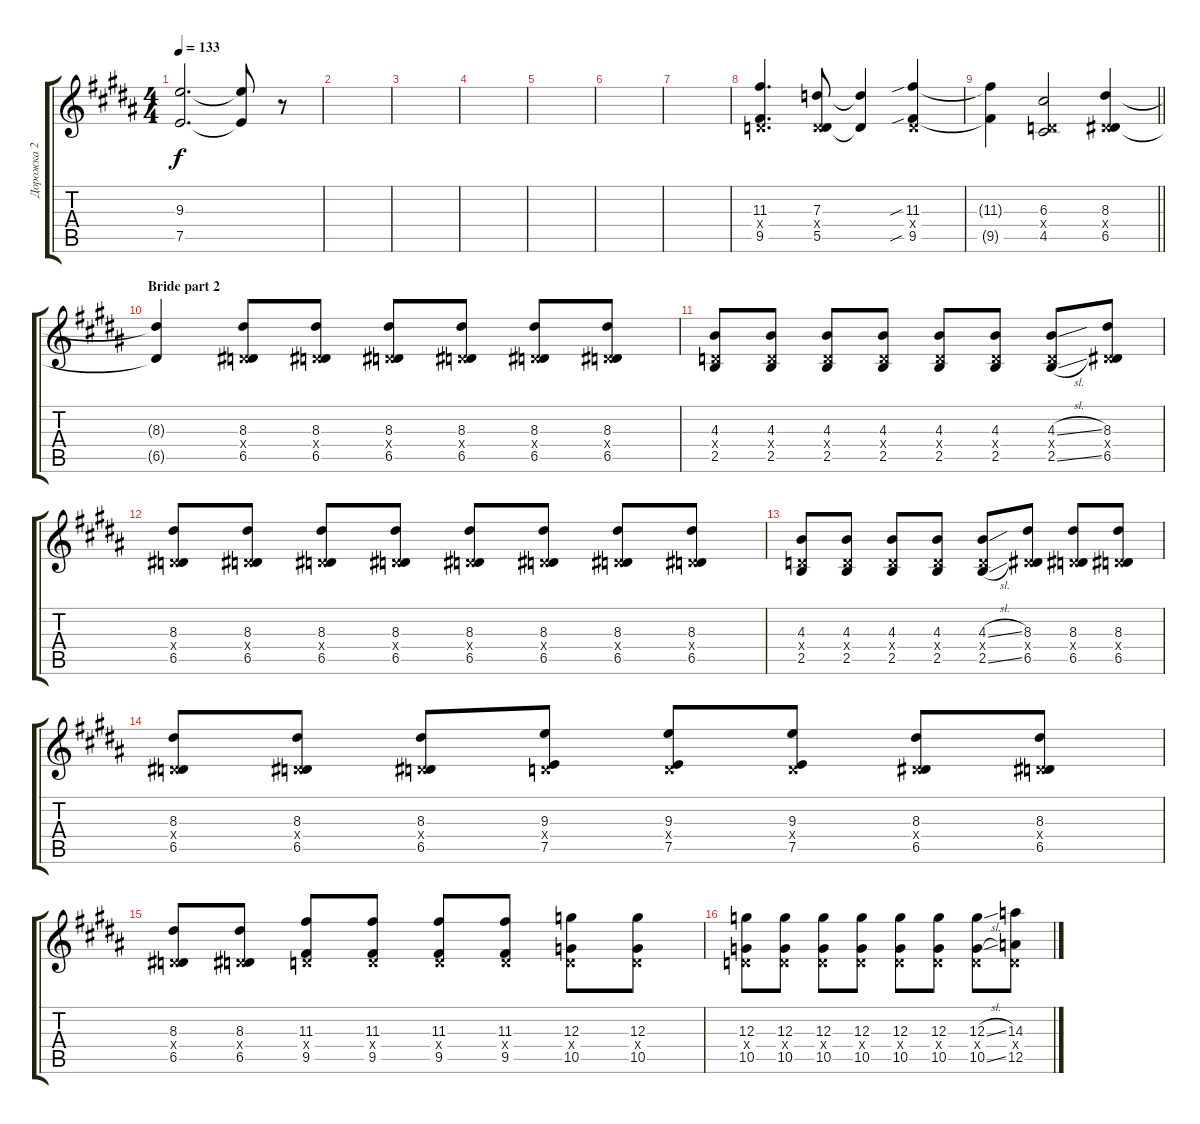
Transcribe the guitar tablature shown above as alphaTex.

\track ("Дорожка 2" "Дорожка 2") {instrument distortionguitar}
\staff {score tabs}
\tuning (E4 B3 G3 D3 A2 E2) {hide}
\ts (4 4)
\tempo 133
\clef g2
\ks b
(9.3{t} 7.5{t}).2{d dy f} (9.3{t} 7.5{t}).8 r.8 |
|
|
|
|
|
|
(11.3 0.4{x} 9.5).4{d} (7.3 0.4{x} 5.5).8 (7.3{t} 5.5{t}).4 (11.3{sib} 0.4{x} 9.5{sib}).4 |
\barLineRight lightlight
(11.3{t} 9.5{t}).4 (6.3 0.4{x} 4.5).2 (8.3 0.4{x} 6.5).4 |
\section ("" "Bride part 2")
(8.3{t} 6.5{t}).4 (8.3 0.4{x} 6.5).8 (8.3 0.4{x} 6.5).8 (8.3 0.4{x} 6.5).8 (8.3 0.4{x} 6.5).8 (8.3 0.4{x} 6.5).8 (8.3 0.4{x} 6.5).8 |
(4.3 0.4{x} 2.5).8 (4.3 0.4{x} 2.5).8 (4.3 0.4{x} 2.5).8 (4.3 0.4{x} 2.5).8 (4.3 0.4{x} 2.5).8 (4.3 0.4{x} 2.5).8 (4.3{sl} 0.4{x} 2.5{sl}).8 (8.3 0.4{x} 6.5).8 |
(8.3 0.4{x} 6.5).8 (8.3 0.4{x} 6.5).8 (8.3 0.4{x} 6.5).8 (8.3 0.4{x} 6.5).8 (8.3 0.4{x} 6.5).8 (8.3 0.4{x} 6.5).8 (8.3 0.4{x} 6.5).8 (8.3 0.4{x} 6.5).8 |
(4.3 0.4{x} 2.5).8 (4.3 0.4{x} 2.5).8 (4.3 0.4{x} 2.5).8 (4.3 0.4{x} 2.5).8 (4.3{sl} 0.4{x} 2.5{sl}).8 (8.3 0.4{x} 6.5).8 (8.3 0.4{x} 6.5).8 (8.3 0.4{x} 6.5).8 |
(8.3 0.4{x} 6.5).8 (8.3 0.4{x} 6.5).8 (8.3 0.4{x} 6.5).8 (9.3 0.4{x} 7.5).8 (9.3 0.4{x} 7.5).8 (9.3 0.4{x} 7.5).8 (8.3 0.4{x} 6.5).8 (8.3 0.4{x} 6.5).8 |
(8.3 0.4{x} 6.5).8 (8.3 0.4{x} 6.5).8 (11.3 0.4{x} 9.5).8 (11.3 0.4{x} 9.5).8 (11.3 0.4{x} 9.5).8 (11.3 0.4{x} 9.5).8 (12.3 0.4{x} 10.5).8 (12.3 0.4{x} 10.5).8 |
(12.3 0.4{x} 10.5).8 (12.3 0.4{x} 10.5).8 (12.3 0.4{x} 10.5).8 (12.3 0.4{x} 10.5).8 (12.3 0.4{x} 10.5).8 (12.3 0.4{x} 10.5).8 (12.3{sl} 0.4{x} 10.5{sl}).8 (14.3 0.4{x} 12.5).8
